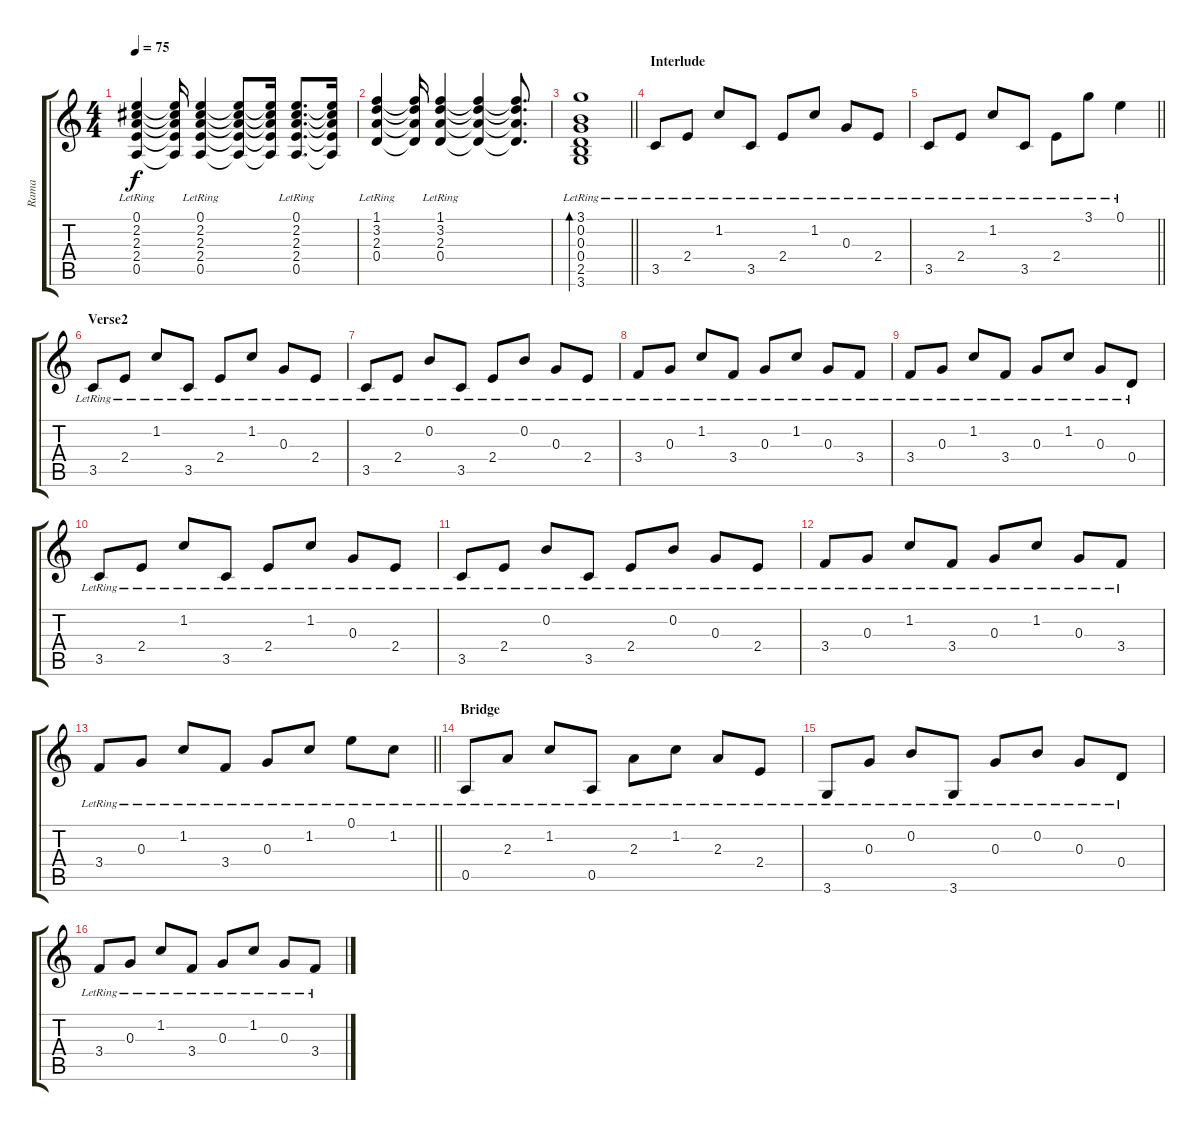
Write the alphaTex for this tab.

\track ("Rama" "Rama") {instrument electricguitarclean}
\staff {score tabs}
\tuning (E4 B3 G3 D3 A2 E2) {hide}
\ts (4 4)
\tempo 75
\clef g2
\ks c
(0.1{lr} 2.2{lr} 2.3{lr} 2.4{lr} 0.5{lr}).4{dy f} (0.1{t} 2.2{t} 2.3{t} 2.4{t} 0.5{t}).16 (0.1{lr} 2.2{lr} 2.3{lr} 2.4{lr} 0.5{lr}).4 (0.1{t} 2.2{t} 2.3{t} 2.4{t} 0.5{t}).8 (0.1{t} 2.2{t} 2.3{t} 2.4{t} 0.5{t}).16 (0.1{lr} 2.2{lr} 2.3{lr} 2.4{lr} 0.5{lr}).8{d} (0.1{t} 2.2{t} 2.3{t} 2.4{t} 0.5{t}).16 |
(1.1{lr} 3.2{lr} 2.3{lr} 0.4{lr}).4 (1.1{t} 3.2{t} 2.3{t} 0.4{t}).16 (1.1{lr} 3.2{lr} 2.3{lr} 0.4{lr}).4 (1.1{t} 3.2{t} 2.3{t} 0.4{t}).4 (1.1{t} 3.2{t} 2.3{t} 0.4{t}).8{d} |
\barLineRight lightlight
(3.1{lr} 0.2{lr} 0.3{lr} 0.4{lr} 2.5{lr} 3.6{lr}).1{bd 60} |
\section ("" "Interlude")
3.5{lr}.8 2.4{lr}.8 1.2{lr}.8 3.5{lr}.8 2.4{lr}.8 1.2{lr}.8 0.3{lr}.8 2.4{lr}.8 |
\barLineRight lightlight
3.5{lr}.8 2.4{lr}.8 1.2{lr}.8 3.5{lr}.8 2.4{lr}.8 3.1{lr}.8 0.1{lr}.4 |
\section ("" "Verse2")
3.5{lr}.8 2.4{lr}.8 1.2{lr}.8 3.5{lr}.8 2.4{lr}.8 1.2{lr}.8 0.3{lr}.8 2.4{lr}.8 |
3.5{lr}.8 2.4{lr}.8 0.2{lr}.8 3.5{lr}.8 2.4{lr}.8 0.2{lr}.8 0.3{lr}.8 2.4{lr}.8 |
3.4{lr}.8 0.3{lr}.8 1.2{lr}.8 3.4{lr}.8 0.3{lr}.8 1.2{lr}.8 0.3{lr}.8 3.4{lr}.8 |
3.4{lr}.8 0.3{lr}.8 1.2{lr}.8 3.4{lr}.8 0.3{lr}.8 1.2{lr}.8 0.3{lr}.8 0.4{lr}.8 |
3.5{lr}.8 2.4{lr}.8 1.2{lr}.8 3.5{lr}.8 2.4{lr}.8 1.2{lr}.8 0.3{lr}.8 2.4{lr}.8 |
3.5{lr}.8 2.4{lr}.8 0.2{lr}.8 3.5{lr}.8 2.4{lr}.8 0.2{lr}.8 0.3{lr}.8 2.4{lr}.8 |
3.4{lr}.8 0.3{lr}.8 1.2{lr}.8 3.4{lr}.8 0.3{lr}.8 1.2{lr}.8 0.3{lr}.8 3.4{lr}.8 |
\barLineRight lightlight
3.4{lr}.8 0.3{lr}.8 1.2{lr}.8 3.4{lr}.8 0.3{lr}.8 1.2{lr}.8 0.1{lr}.8 1.2{lr}.8 |
\section ("" "Bridge")
0.5{lr}.8 2.3{lr}.8 1.2{lr}.8 0.5{lr}.8 2.3{lr}.8 1.2{lr}.8 2.3{lr}.8 2.4{lr}.8 |
3.6{lr}.8 0.3{lr}.8 0.2{lr}.8 3.6{lr}.8 0.3{lr}.8 0.2{lr}.8 0.3{lr}.8 0.4{lr}.8 |
3.4{lr}.8 0.3{lr}.8 1.2{lr}.8 3.4{lr}.8 0.3{lr}.8 1.2{lr}.8 0.3{lr}.8 3.4{lr}.8
